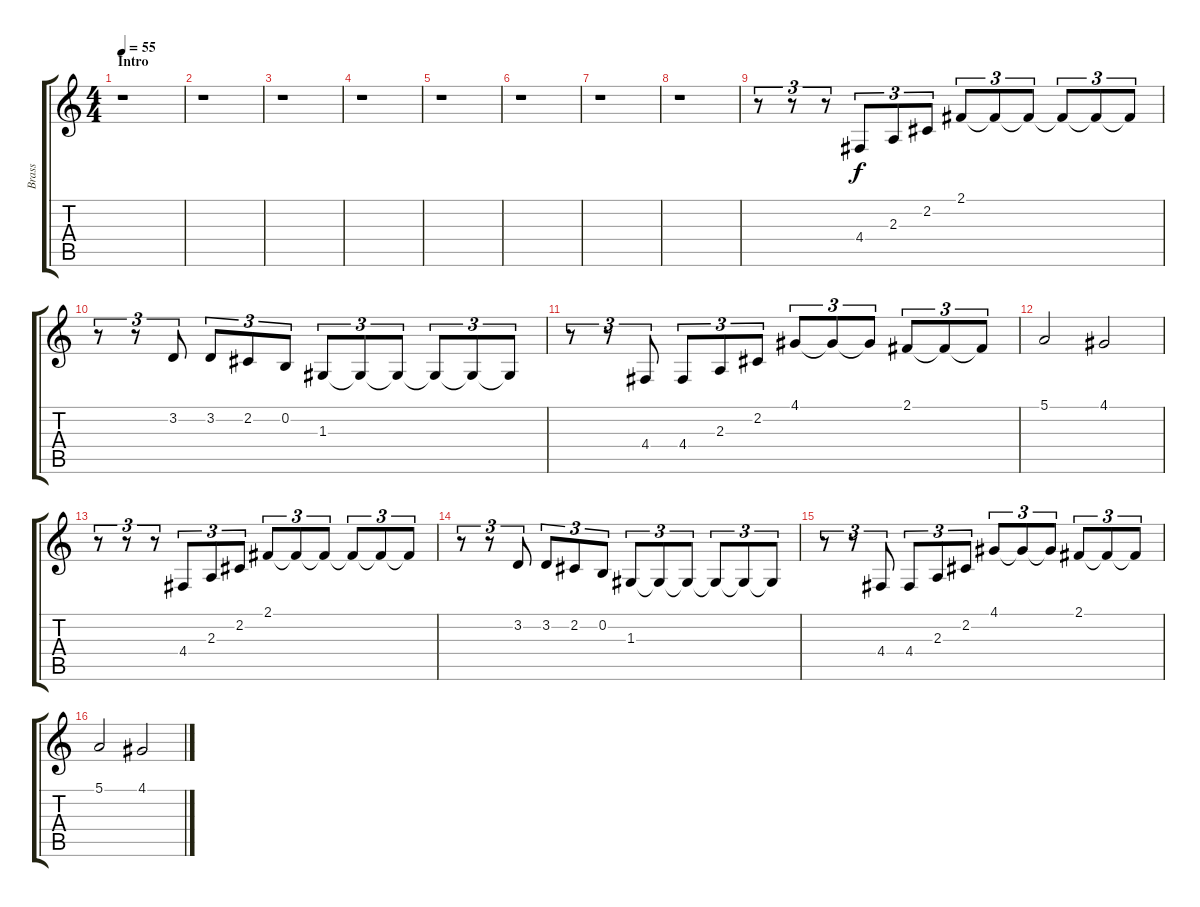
\track ("Brass" "Brass") {instrument tuba}
\staff {score tabs}
\tuning (E4 B3 G3 D3 A2 E2) {hide}
\ts (4 4)
\section ("" "Intro")
\tempo 55
\clef g2
\ks c
r.1{dy f instrument tuba} |
r.1 |
r.1 |
r.1 |
r.1 |
r.1 |
r.1 |
r.1 |
r.8{tu (3 2)} r.8{tu (3 2)} r.8{tu (3 2)} 4.4.8{tu (3 2)} 2.3.8{tu (3 2)} 2.2.8{tu (3 2)} 2.1.8{tu (3 2)} 2.1{t}.8{tu (3 2)} 2.1{t}.8{tu (3 2)} 2.1{t}.8{tu (3 2)} 2.1{t}.8{tu (3 2)} 2.1{t}.8{tu (3 2)} |
r.8{tu (3 2)} r.8{tu (3 2)} 3.2.8{tu (3 2)} 3.2.8{tu (3 2)} 2.2.8{tu (3 2)} 0.2.8{tu (3 2)} 1.3.8{tu (3 2)} 1.3{t}.8{tu (3 2)} 1.3{t}.8{tu (3 2)} 1.3{t}.8{tu (3 2)} 1.3{t}.8{tu (3 2)} 1.3{t}.8{tu (3 2)} |
r.8{tu (3 2)} r.8{tu (3 2)} 4.4.8{tu (3 2)} 4.4.8{tu (3 2)} 2.3.8{tu (3 2)} 2.2.8{tu (3 2)} 4.1.8{tu (3 2)} 4.1{t}.8{tu (3 2)} 4.1{t}.8{tu (3 2)} 2.1.8{tu (3 2)} 2.1{t}.8{tu (3 2)} 2.1{t}.8{tu (3 2)} |
5.1.2 4.1.2 |
r.8{tu (3 2)} r.8{tu (3 2)} r.8{tu (3 2)} 4.4.8{tu (3 2)} 2.3.8{tu (3 2)} 2.2.8{tu (3 2)} 2.1.8{tu (3 2)} 2.1{t}.8{tu (3 2)} 2.1{t}.8{tu (3 2)} 2.1{t}.8{tu (3 2)} 2.1{t}.8{tu (3 2)} 2.1{t}.8{tu (3 2)} |
r.8{tu (3 2)} r.8{tu (3 2)} 3.2.8{tu (3 2)} 3.2.8{tu (3 2)} 2.2.8{tu (3 2)} 0.2.8{tu (3 2)} 1.3.8{tu (3 2)} 1.3{t}.8{tu (3 2)} 1.3{t}.8{tu (3 2)} 1.3{t}.8{tu (3 2)} 1.3{t}.8{tu (3 2)} 1.3{t}.8{tu (3 2)} |
r.8{tu (3 2)} r.8{tu (3 2)} 4.4.8{tu (3 2)} 4.4.8{tu (3 2)} 2.3.8{tu (3 2)} 2.2.8{tu (3 2)} 4.1.8{tu (3 2)} 4.1{t}.8{tu (3 2)} 4.1{t}.8{tu (3 2)} 2.1.8{tu (3 2)} 2.1{t}.8{tu (3 2)} 2.1{t}.8{tu (3 2)} |
5.1.2 4.1.2
